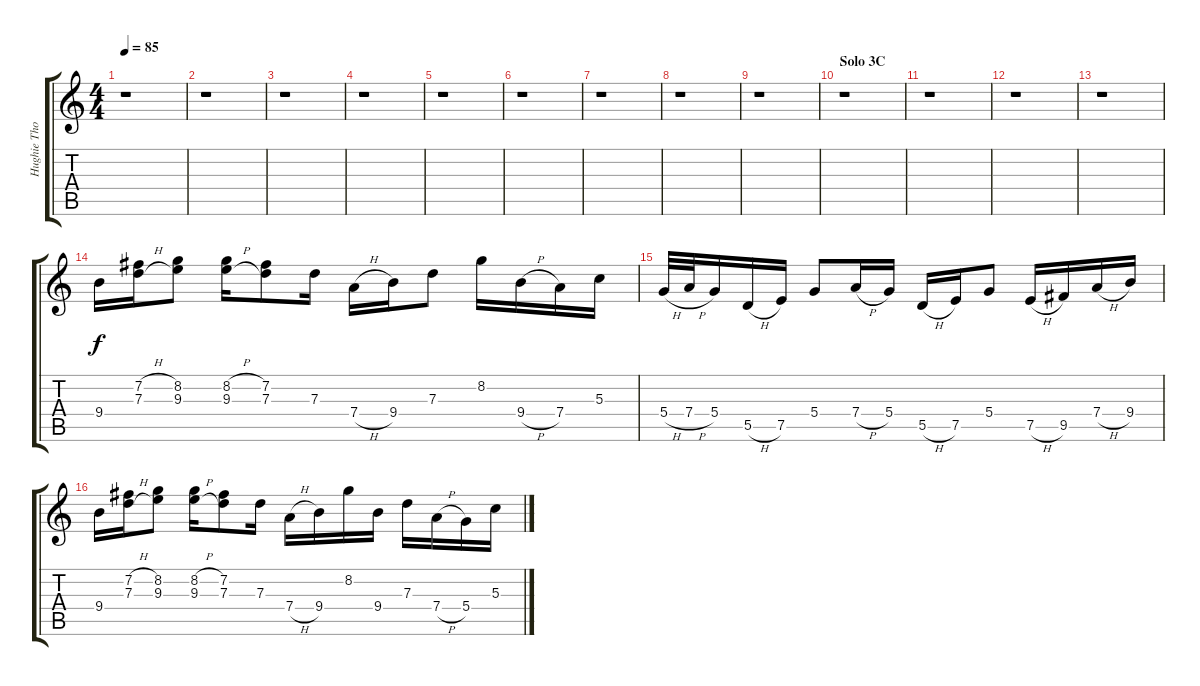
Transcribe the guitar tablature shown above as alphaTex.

\track ("Hughie Thomasson Distorted Rhythm" "Hughie Tho") {instrument overdrivenguitar}
\staff {score tabs}
\tuning (E4 B3 G3 D3 A2 E2) {hide}
\ts (4 4)
\tempo 85
\clef g2
\ks c
r.1{dy f} |
r.1 |
r.1 |
r.1 |
r.1 |
r.1 |
r.1 |
r.1 |
r.1 |
\section ("" "Solo 3C")
r.1 |
r.1 |
r.1 |
r.1 |
9.4.16 (7.2{h} 7.3{h}).16 (8.2 9.3).8 (8.2{h} 9.3{h}).16 (7.2 7.3).8 7.3.16 7.4{h}.16 9.4.16 7.3.8 8.2.16 9.4{h}.16 7.4.16 5.3.16 |
5.4{h}.32 7.4{h}.32 5.4.16 5.5{h}.16 7.5.16 5.4.8 7.4{h}.16 5.4.16 5.5{h}.16 7.5.16 5.4.8 7.5{h}.16 9.5.16 7.4{h}.16 9.4.16 |
9.4.16 (7.2{h} 7.3{h}).16 (8.2 9.3).8 (8.2{h} 9.3{h}).16 (7.2 7.3).8 7.3.16 7.4{h}.16 9.4.16 8.2.16 9.4.16 7.3.16 7.4{h}.16 5.4.16 5.3.16
